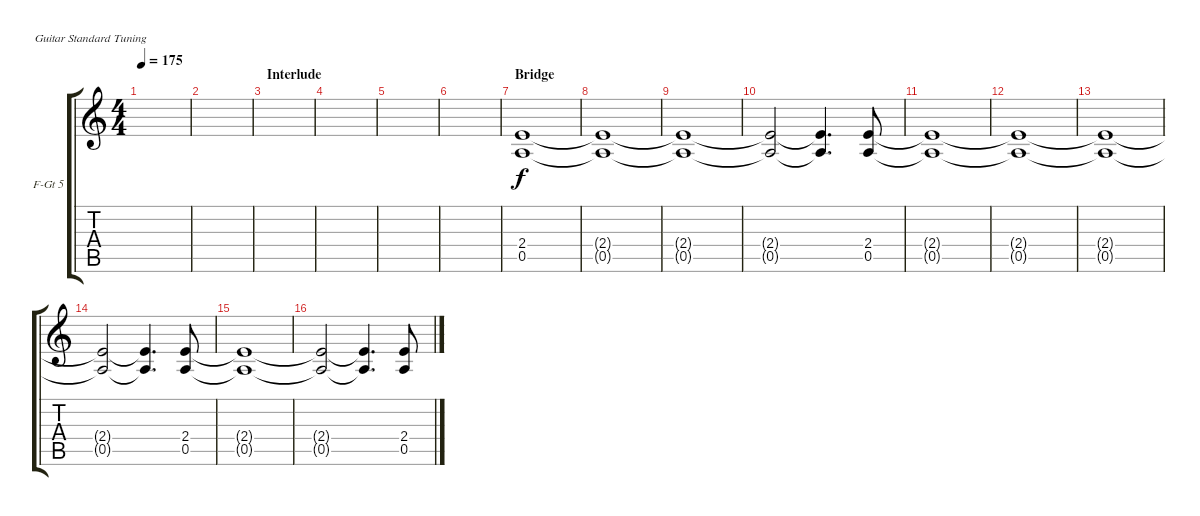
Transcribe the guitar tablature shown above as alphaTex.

\defaultSystemsLayout 4
\bracketExtendMode groupsimilarinstruments
\firstSystemTrackNameOrientation horizontal
\otherSystemsTrackNameOrientation horizontal
\track ("Flanger Guitar 5" "F-Gt 5") {instrument distortionguitar}
\staff {score tabs}
\tuning (E4 B3 G3 D3 A2 E2)
\ts (4 4)
\tempo 175
\clef g2
\scale
0.333333
\ks c
|
\scale
0.333333 |
\section ("" "Interlude")
\scale
0.333333 |
\scale
0.333333 |
\scale
0.333333 |
\scale
0.333333 |
\section ("" "Bridge")
\scale
0.333333 (0.5 2.4).1 |
\scale
0.333333 (2.4{t} 0.5{t}).1 |
\scale
0.333333 (0.5{t} 2.4{t}).1 |
\scale
0.333333 (2.4{t} 0.5{t}).2 (0.5{t} 2.4{t}).4{d} (0.5 2.4).8 |
\scale
0.333333 (0.5{t} 2.4{t}).1 |
\scale
0.333333 (2.4{t} 0.5{t}).1 |
\scale
0.333333 (0.5{t} 2.4{t}).1 |
\scale
0.333333 (2.4{t} 0.5{t}).2 (0.5{t} 2.4{t}).4{d} (2.4 0.5).8 |
\scale
0.333333 (0.5{t} 2.4{t}).1 |
\scale
0.333333 (0.5{t} 2.4{t}).2 (2.4{t} 0.5{t}).4{d} (0.5 2.4).8
